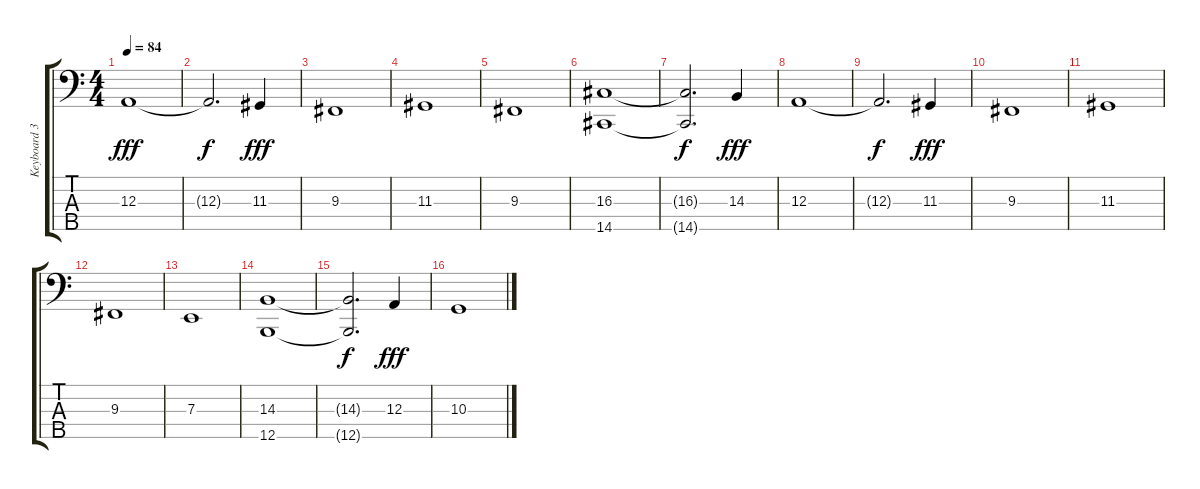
\track ("Keyboard 3" "Keyboard 3") {instrument stringensemble1}
\staff {score tabs}
\tuning (G2 D2 A1 E1 B0) {hide}
\ts (4 4)
\tempo 84
\clef f4
\ks c
12.3.1{dy fff} |
12.3{t}.2{d dy f} 11.3.4{dy fff} |
9.3.1 |
11.3.1 |
9.3.1 |
(16.3 14.5).1 |
(16.3{t} 14.5{t}).2{d dy f} 14.3.4{dy fff} |
12.3.1 |
12.3{t}.2{d dy f} 11.3.4{dy fff} |
9.3.1 |
11.3.1 |
9.3.1 |
7.3.1 |
(14.3 12.5).1 |
(14.3{t} 12.5{t}).2{d dy f} 12.3.4{dy fff} |
10.3.1
